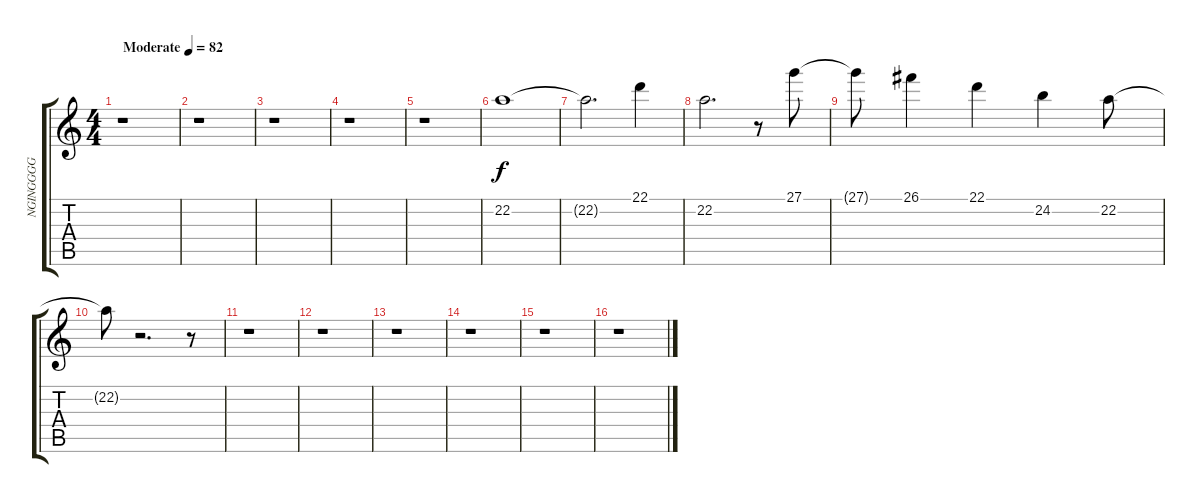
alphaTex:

\track ("NGINGGGG" "NGINGGGG") {instrument synthstrings1}
\staff {score tabs}
\tuning (E4 B3 G3 D3 A2 E2) {hide}
\ts (4 4)
\tempo (82 "Moderate")
\clef g2
\ks c
r.1{dy f instrument synthstrings1} |
r.1 |
r.1 |
r.1 |
r.1 |
22.2.1 |
22.2{t}.2{d} 22.1.4 |
22.2.2{d} r.8 27.1.8 |
27.1{t}.8 26.1.4 22.1.4 24.2.4 22.2.8 |
22.2{t}.8 r.2{d} r.8 |
r.1 |
r.1 |
r.1 |
r.1 |
r.1 |
r.1
